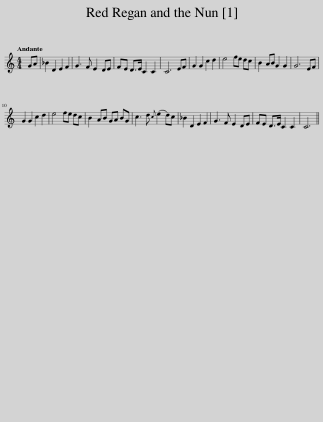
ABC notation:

X:1
L:1/8
Q:1/4=88
M:4/4
I:linebreak $
K:C
V:1 treble
V:1
 GA | _B2 D2 E2 F2 | G3 F E2 DE | FE D>E C2 C2 | C6 EF | %5
 G2 G2 c2 d2 | e4 fe dc | B2 AB G2 G2 | G6 EF |$ G2 G2 c2 d2 | %10
 e4 fe dc | B2 AB GA BG | c3 d{c} (e2 d)c | _B2 D2 E2 F2 | G3 F E2 DE | %15
 FE D>E C2 C2 | C6 || %17
